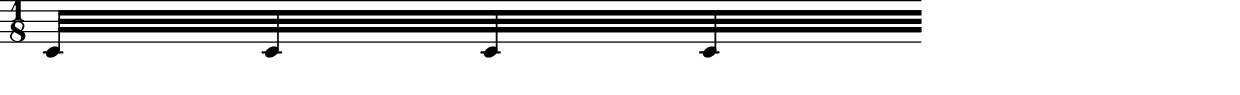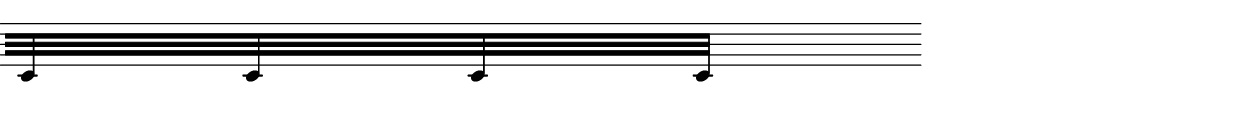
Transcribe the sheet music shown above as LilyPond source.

%% Generated by lilypond-book
%% Options: [exampleindent=10.16\mm,indent=0\mm,line-width=160\mm]
\include "lilypond-book-preamble.ly"


% ****************************************************************
% Start cut-&-pastable-section
% ****************************************************************

#(ly:set-option 'eps-box-padding 3.000000)



\paper {
  indent = 0\mm
  line-width = 160\mm
  % offset the left padding, also add 1mm as lilypond creates cropped
  % images with a little space on the right
  line-width = #(- line-width (* mm  3.000000) (* mm 1))
}

\layout {
  
}




% ****************************************************************
% ly snippet:
% ****************************************************************
\sourcefilename "/lilypond-2.23.82/input/regression/beam-break-no-bar.ly"
\sourcefileline 0
\header
{
  texidoc = "Broken beams have sane endings even if grobs
  are not present at the broken end. "

}

\version "2.23.10"

\new Staff \with {
   \remove Bar_engraver
   \remove Clef_engraver
   \override Beam.breakable = ##t
} {
   \time 1/8
   c'32 [
   c'32
   c'32
   c'32
   \break
   c'32
   c'32
   c'32
   c'32 ]
}



% ****************************************************************
% end ly snippet
% ****************************************************************
